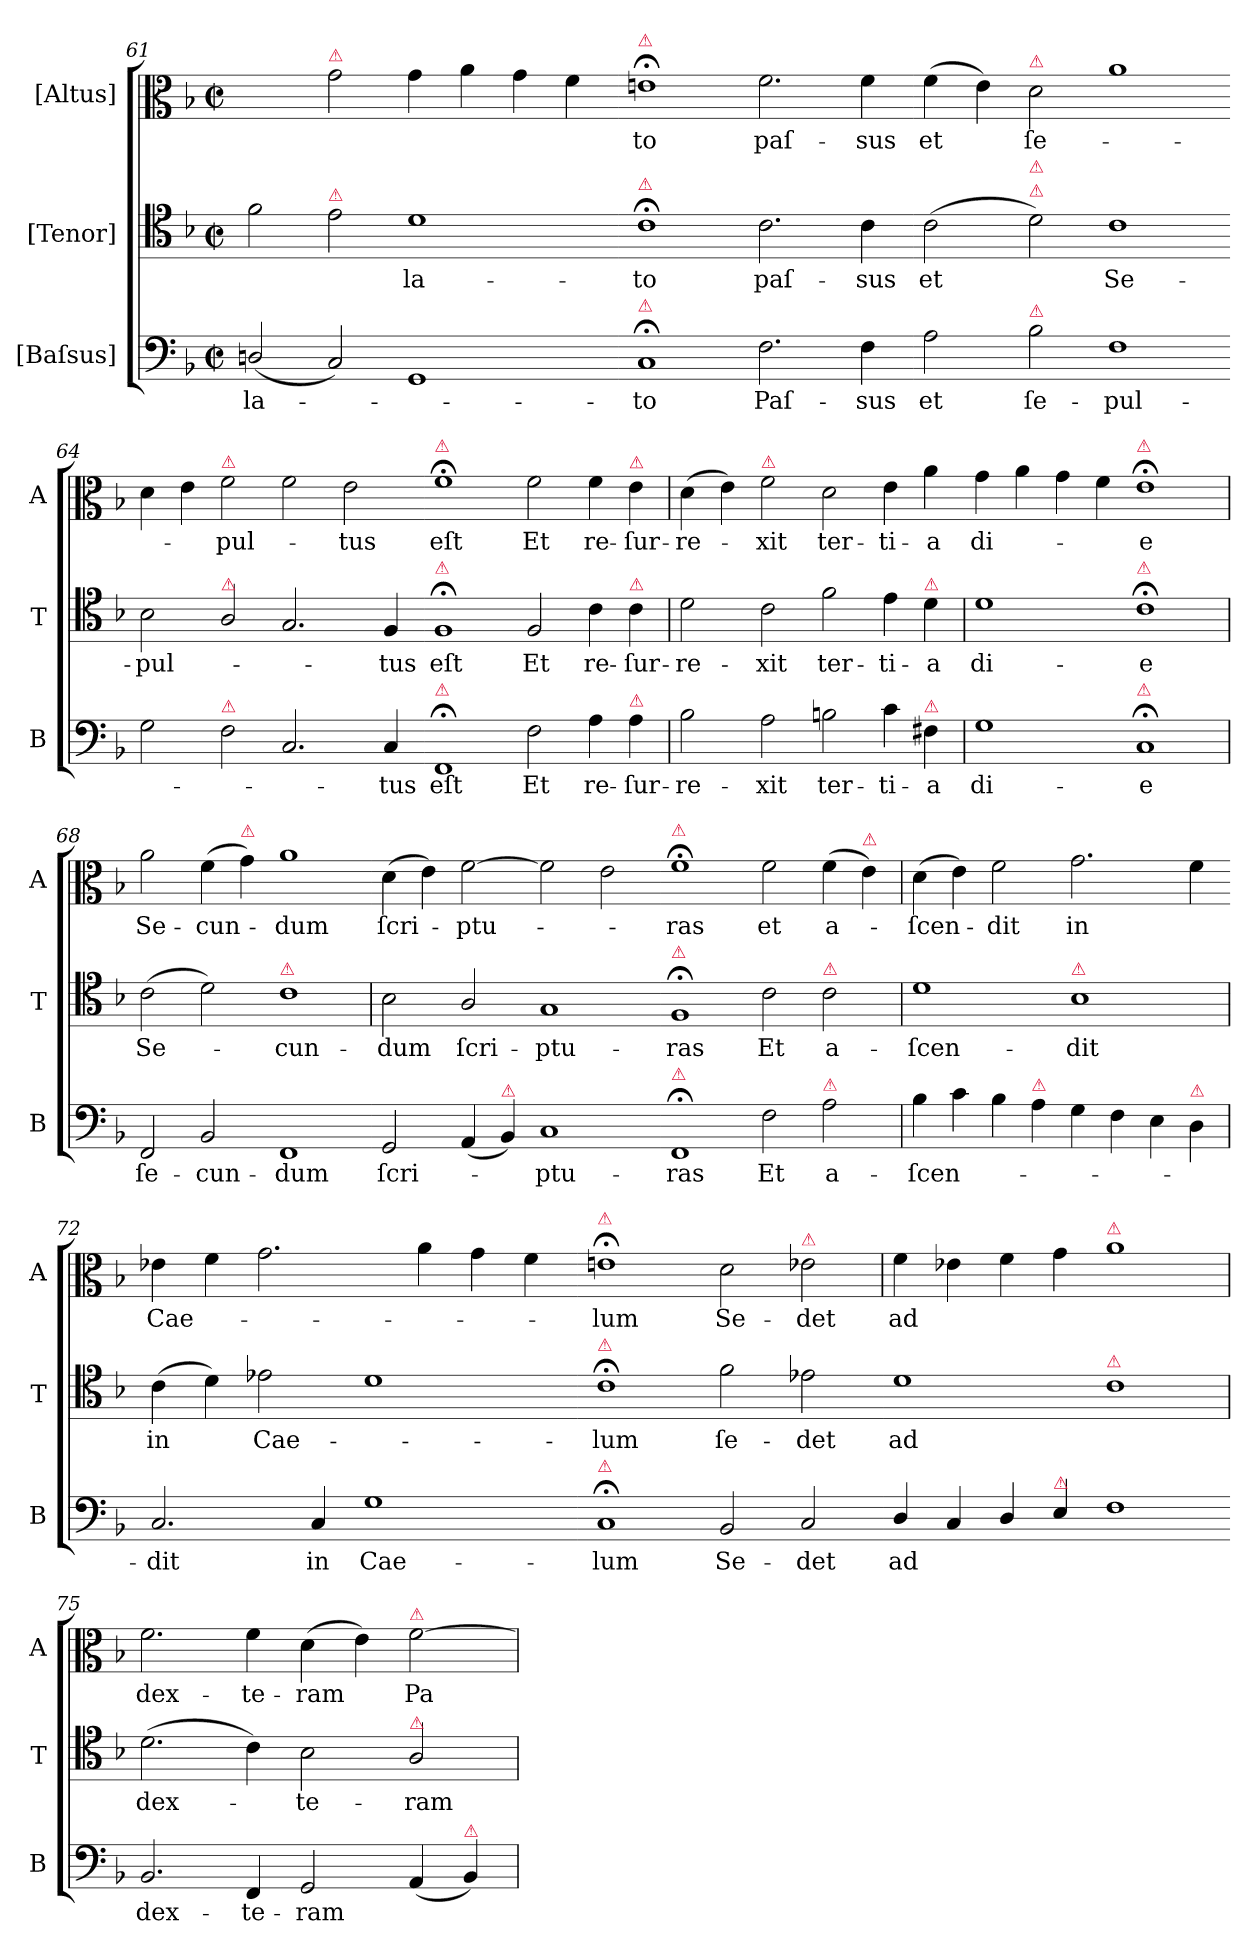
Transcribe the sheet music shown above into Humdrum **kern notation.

**kern	**text	**kern	**text	**kern	**text
*part3	*part3	*part2	*part2	*part1	*part1
*staff3	*staff3	*staff2	*staff2	*staff1	*staff1
*I"[Baſsus]	*	*I"[Tenor]	*	*I"[Altus]	*
*I'B	*	*I'T	*	*I'A	*
*clefF4	*	*clefC4	*	*clefC3	*
*k[b-]	*	*k[b-]	*	*k[b-]	*
*M2/1	*	*M2/1	*	*M2/1	*
*met(c|)	*	*met(c|)	*	*met(c|)	*
=61	=61	=61	=61	=61	=61
(2Dn/	-la-	2f\	.	2ryy	.
!	!	!	!	!LO:TX:a:color=crimson:t=⚠	!
!	!	!LO:TX:a:color=crimson:t=⚠	!	!	!
2C/)	.	2e\	.	2g\	.
1GG	.	1d	-la-	4g\	.
.	.	.	.	4a\	.
.	.	.	.	4g\	.
.	.	.	.	4f\	.
=62-	=62-	=62-	=62-	=62-	=62-
!	!	!	!	!LO:TX:a:color=crimson:t=⚠	!
!	!	!LO:TX:a:color=crimson:t=⚠	!	!	!
!LO:TX:a:color=crimson:t=⚠	!	!	!	!	!
1C;<	-to	1c;<	-to	1en;	-to
2.F\	Paſ-	2.c\	paſ-	2.f\	paſ-
4F\	-sus	4c\	-sus	4f\	-sus
=63-	=63-	=63-	=63-	=63-	=63-
2A\	et	(2c\	et	(4f\	et
.	.	.	.	4e\)	.
!	!	!	!	!LO:TX:a:color=crimson:t=⚠	!
!	!	!LO:TX:a:color=crimson:t=⚠	!	!	!
!	!	!LO:TX:a:color=crimson:t=⚠	!	!	!
!LO:TX:a:color=crimson:t=⚠	!	!	!	!	!
2B-\	ſe-	2d\)	.	2d\	ſe-
1F	-pul-	1c	Se-	1a	.
=64-	=64-	=64-	=64-	=64-	=64-
2G\	.	2B-\	-pul-	4d\	.
.	.	.	.	4e\	.
!	!	!	!	!LO:TX:a:color=crimson:t=⚠	!
!	!	!LO:TX:a:color=crimson:t=⚠	!	!	!
!LO:TX:a:color=crimson:t=⚠	!	!	!	!	!
2F\	.	2A/	.	2f\	-pul-
2.C/	.	2.G/	.	2f\	.
.	.	.	.	2e\	-tus
4C/	-tus	4F/	-tus	.	.
=65-	=65-	=65-	=65-	=65-	=65-
!	!	!	!	!LO:TX:a:color=crimson:t=⚠	!
!	!	!LO:TX:a:color=crimson:t=⚠	!	!	!
!LO:TX:a:color=crimson:t=⚠	!	!	!	!	!
1FF;<	eſt	1F;<	eſt	1f;<	eſt
2F\	Et	2F/	Et	2f\	Et
4A\	re-	4c\	re-	4f\	re-
!	!	!	!	!LO:TX:a:color=crimson:t=⚠	!
!	!	!LO:TX:a:color=crimson:t=⚠	!	!	!
!LO:TX:a:color=crimson:t=⚠	!	!	!	!	!
4A\	-ſur-	4c\	-ſur-	4e\	-ſur-
=66	=66	=66	=66	=66	=66
2B-\	-re-	2d\	-re-	(4d\	-re-
.	.	.	.	4e\)	.
!	!	!	!	!LO:TX:a:color=crimson:t=⚠	!
2A\	-xit	2c\	-xit	2f\	-xit
2Bn\	ter-	2f\	ter-	2d\	ter-
4c\	-ti-	4e\	-ti-	4e\	-ti-
!	!	!LO:TX:a:color=crimson:t=⚠	!	!	!
!LO:TX:a:color=crimson:t=⚠	!	!	!	!	!
4F#X\	-a	4d\	-a	4a\	-a
=67	=67-	=67	=67-	=67-	=67-
1G	di-	1d	di-	4g\	di-
.	.	.	.	4a\	.
.	.	.	.	4g\	.
.	.	.	.	4f\	.
!	!	!	!	!LO:TX:a:color=crimson:t=⚠	!
!	!	!LO:TX:a:color=crimson:t=⚠	!	!	!
!LO:TX:a:color=crimson:t=⚠	!	!	!	!	!
1C;<	-e	1c;<	-e	1e;<	-e
=68	=68	=68	=68	=68	=68
2FF/	ſe-	(2c\	Se-	2a\	Se-
2BB-/	-cun-	2d\)	.	(4f\	-cun-
!	!	!	!	!LO:TX:a:color=crimson:t=⚠	!
.	.	.	.	4g\)	.
!	!	!LO:TX:a:color=crimson:t=⚠	!	!	!
1FF	-dum	1c	-cun-	1a	-dum
=69-	=69-	=69	=69-	=69-	=69-
2GG/	ſcri-	2B-\	-dum	(4d\	ſcri-
.	.	.	.	4e\)	.
(4AA/	.	2A/	ſcri-	[2f\	-ptu-
!LO:TX:a:color=crimson:t=⚠	!	!	!	!	!
4BB-/)	.	.	.	.	.
1C	-ptu-	1G	-ptu-	2f]	.
.	.	.	.	2e\	.
=70-	=70-	=70-	=70-	=70-	=70-
!	!	!	!	!LO:TX:a:color=crimson:t=⚠	!
!	!	!LO:TX:a:color=crimson:t=⚠	!	!	!
!LO:TX:a:color=crimson:t=⚠	!	!	!	!	!
1FF;<	-ras	1F;<	-ras	1f;<	-ras
2F\	Et	2c\	Et	2f\	et
!	!	!LO:TX:a:color=crimson:t=⚠	!	!	!
!LO:TX:a:color=crimson:t=⚠	!	!	!	!	!
2A\	a-	2c\	a-	(4f\	a-
!	!	!	!	!LO:TX:a:color=crimson:t=⚠	!
.	.	.	.	4e\)	.
=71	=71	=71	=71	=71	=71
4B-\	-ſcen-	1d	-ſcen-	(4d\	-ſcen-
4c\	.	.	.	4e\)	.
4B-\	.	.	.	2f\	-dit
!LO:TX:a:color=crimson:t=⚠	!	!	!	!	!
4A\	.	.	.	.	.
!	!	!LO:TX:a:color=crimson:t=⚠	!	!	!
4G\	.	1B-	-dit	2.g\	in
4F\	.	.	.	.	.
4E\	.	.	.	.	.
!LO:TX:a:color=crimson:t=⚠	!	!	!	!	!
4D\	.	.	.	4f\	.
=72	=72-	=72	=72-	=72-	=72-
2.C/	-dit	(4c\	in	4e-X\	Cae-
.	.	4d\)	.	4f\	.
.	.	2e-X\	Cae-	2.g\	.
4C/	in	.	.	.	.
1G	Cae-	1d	.	.	.
.	.	.	.	4a\	.
.	.	.	.	4g\	.
.	.	.	.	4f\	.
=73-	=73-	=73-	=73-	=73-	=73-
!	!	!	!	!LO:TX:a:color=crimson:t=⚠	!
!	!	!LO:TX:a:color=crimson:t=⚠	!	!	!
!LO:TX:a:color=crimson:t=⚠	!	!	!	!	!
1C;<	-lum	1c;<	-lum	1en;<	-lum
2BB-/	Se-	2f\	ſe-	2d\	Se-
!	!	!	!	!LO:TX:a:color=crimson:t=⚠	!
2C/	-det	2e-X\	-det	2e-X\	-det
=74-	=74	=74-	=74	=74	=74
4D/	ad	1d	ad	4f\	ad
4C/	.	.	.	4e-X\	.
4D/	.	.	.	4f\	.
!LO:TX:a:color=crimson:t=⚠	!	!	!	!	!
4E/	.	.	.	4g\	.
!	!	!	!	!LO:TX:a:color=crimson:t=⚠	!
!	!	!LO:TX:a:color=crimson:t=⚠	!	!	!
1F	.	1c	.	1a	.
=75-	=75	=75	=75	=75	=75
2.BB-/	dex-	(2.d\	dex-	2.f\	dex-
4FF/	-te-	4c\)	.	4f\	-te-
2GG/	-ram	2B-\	-te-	(4d\	-ram
.	.	.	.	4e\)	.
!	!	!	!	!LO:TX:a:color=crimson:t=⚠	!
!	!	!LO:TX:a:color=crimson:t=⚠	!	!	!
(4AA/	.	2A/	-ram	[2f\	Pa-
!LO:TX:a:color=crimson:t=⚠	!	!	!	!	!
4BB-/)	.	.	.	.	.
=	=	=	=	=	=
*-	*-	*-	*-	*-	*-
